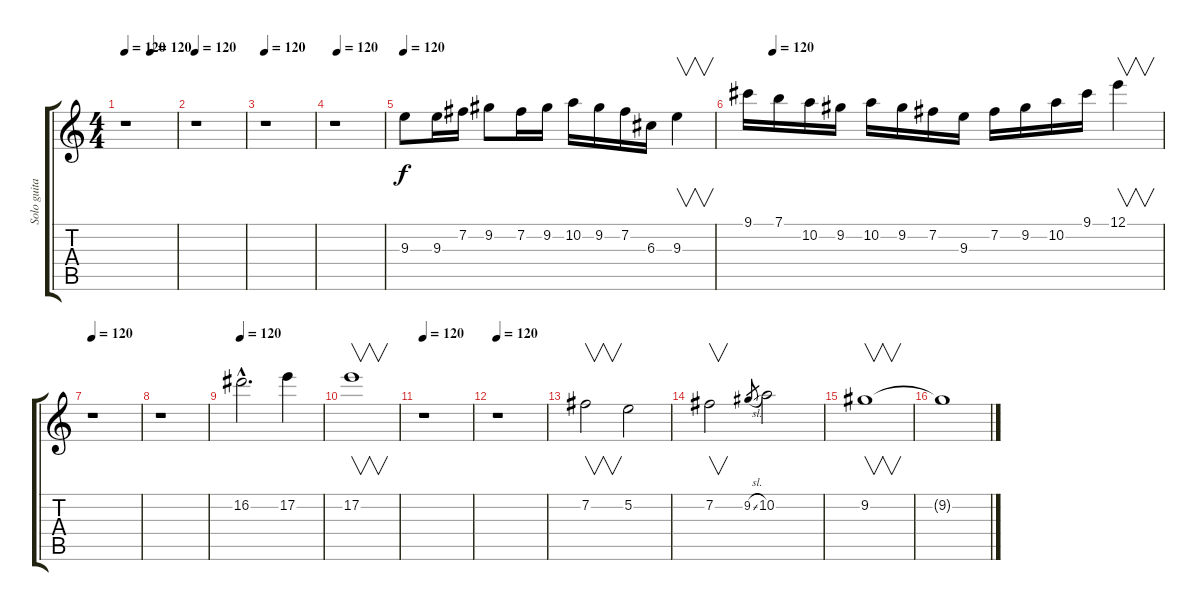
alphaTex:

\track ("Solo guitar 2" "Solo guita") {instrument distortionguitar}
\staff {score tabs}
\tuning (E4 B3 G3 D3 A2 E2) {hide}
\ts (4 4)
\tempo 120
\tempo (120 0.5)
\clef g2
\ks c
r.1{dy f} |
\tempo 120
r.1 |
\tempo 120
r.1 |
\tempo (120 0.0625)
r.1 |
\tempo 120
9.3.8 9.3.16 7.2.16 9.2.8 7.2.16 9.2.16 10.2.16 9.2.16 7.2.16 6.3.16 9.3.4{v} |
\tempo (120 0.0625)
9.1.16 7.1.16 10.2.16 9.2.16 10.2.16 9.2.16 7.2.16 9.3.16 7.2.16 9.2.16 10.2.16 9.1.16 12.1.4{v} |
\tempo 120
r.1 |
r.1 |
\tempo 120
16.2{hac}.2{d} 17.2.4 |
17.2.1{v} |
\tempo 120
r.1 |
\tempo 120
r.1 |
7.2.2{v} 5.2.2 |
7.2.2{v} 9.2{sl}.8{gr} 10.2.2 |
9.2.1{v} |
9.2{t}.1
